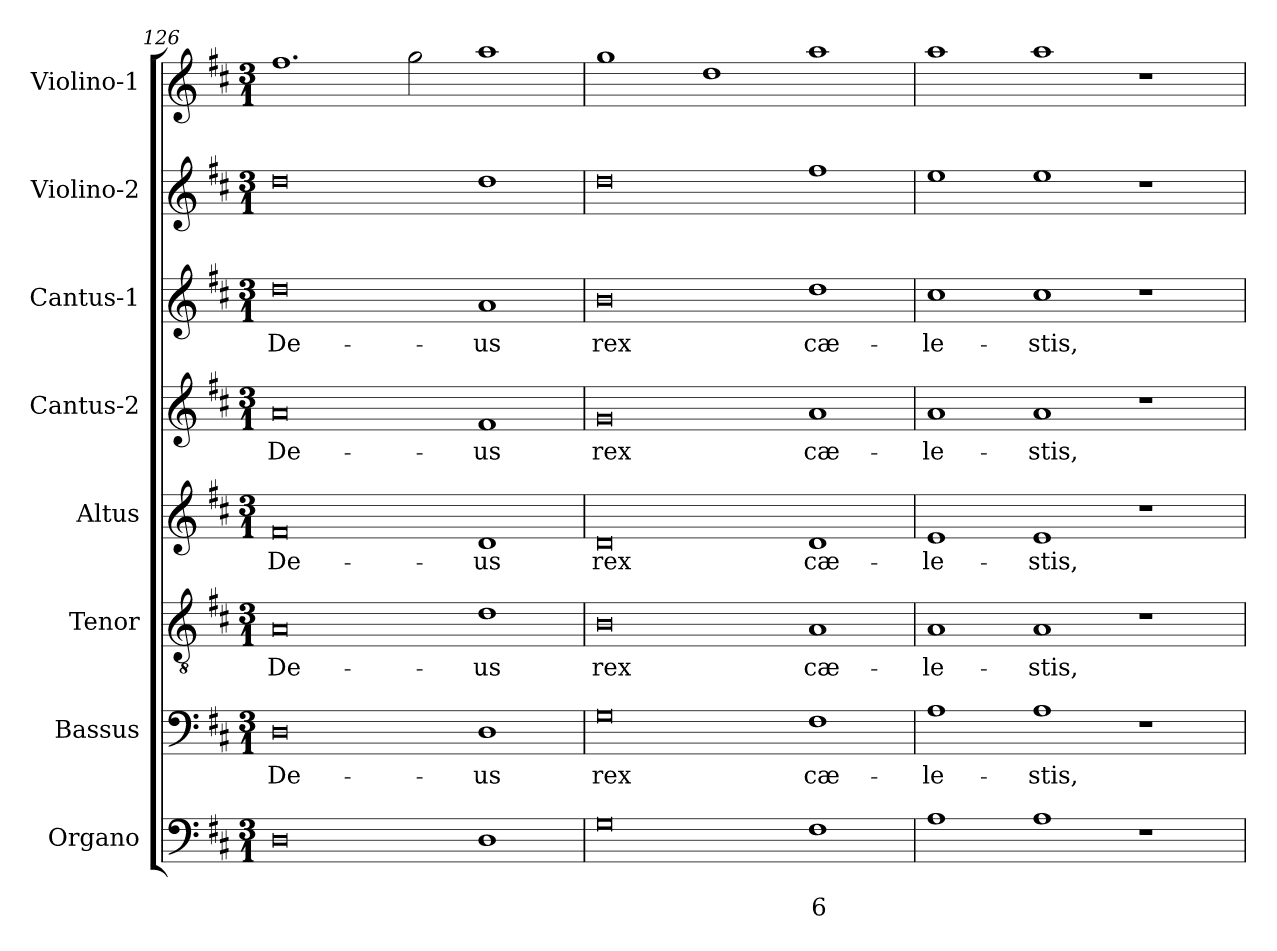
**kern	**text	**text	**kern	**text	**kern	**text	**kern	**text	**kern	**text	**kern	**text	**kern	**kern
*part8	*part8	*part8	*part7	*part7	*part6	*part6	*part5	*part5	*part4	*part4	*part3	*part3	*part2	*part1
*staff8	*staff8	*staff8	*staff7	*staff7	*staff6	*staff6	*staff5	*staff5	*staff4	*staff4	*staff3	*staff3	*staff2	*staff1
*I"Organo	*	*	*I"Bassus	*	*I"Tenor	*	*I"Altus	*	*I"Cantus-2	*	*I"Cantus-1	*	*I"Violino-2	*I"Violino-1
*I'Og	*	*	*I'B	*	*I'T	*	*I'A	*	*I'C2	*	*I'C1	*	*I'V2	*I'V1
*clefF4	*	*	*clefF4	*	*clefGv2	*	*clefG2	*	*clefG2	*	*clefG2	*	*clefG2	*clefG2
*k[f#c#]	*	*	*k[f#c#]	*	*k[f#c#]	*	*k[f#c#]	*	*k[f#c#]	*	*k[f#c#]	*	*k[f#c#]	*k[f#c#]
*D:	*	*	*D:	*	*D:	*	*D:	*	*D:	*	*D:	*	*D:	*D:
*M3/1	*	*	*M3/1	*	*M3/1	*	*M3/1	*	*M3/1	*	*M3/1	*	*M3/1	*M3/1
=126	=126	=126	=126	=126	=126	=126	=126	=126	=126	=126	=126	=126	=126	=126
!	!	!	!	!LO:LY:b	!	!	!	!	!	!	!	!	!	!
!	!	!	!	!	!	!LO:LY:b	!	!	!	!	!	!	!	!
!	!	!	!	!	!	!	!	!LO:LY:b	!	!	!	!	!	!
!	!	!	!	!	!	!	!	!	!	!LO:LY:b	!	!	!	!
!	!	!	!	!	!	!	!	!	!	!	!	!LO:LY:b	!	!
0D	.	.	0D	De-	0A	De-	0f#	De-	0a	De-	0dd	De-	0dd	1.ff#
.	.	.	.	.	.	.	.	.	.	.	.	.	.	2gg\
!	!	!	!	!LO:LY:b	!	!	!	!	!	!	!	!	!	!
!	!	!	!	!	!	!LO:LY:b	!	!	!	!	!	!	!	!
!	!	!	!	!	!	!	!	!LO:LY:b	!	!	!	!	!	!
!	!	!	!	!	!	!	!	!	!	!LO:LY:b	!	!	!	!
!	!	!	!	!	!	!	!	!	!	!	!	!LO:LY:b	!	!
1D	.	.	1D	-us	1d	-us	1d	-us	1f#	-us	1a	-us	1dd	1aa
!!LO:PB:g=z
=127	=127	=127	=127	=127	=127	=127	=127	=127	=127	=127	=127	=127	=127	=127
!	!	!	!	!LO:LY:b	!	!	!	!	!	!	!	!	!	!
!	!	!	!	!	!	!LO:LY:b	!	!	!	!	!	!	!	!
!	!	!	!	!	!	!	!	!LO:LY:b	!	!	!	!	!	!
!	!	!	!	!	!	!	!	!	!	!LO:LY:b	!	!	!	!
!	!	!	!	!	!	!	!	!	!	!	!	!LO:LY:b	!	!
0G	.	.	0G	rex	0B	rex	0d	rex	0g	rex	0b	rex	0dd	1gg
.	.	.	.	.	.	.	.	.	.	.	.	.	.	1dd
!	!	!LO:LY:b	!	!	!	!	!	!	!	!	!	!	!	!
!	!	!	!	!LO:LY:b	!	!	!	!	!	!	!	!	!	!
!	!	!	!	!	!	!LO:LY:b	!	!	!	!	!	!	!	!
!	!	!	!	!	!	!	!	!LO:LY:b	!	!	!	!	!	!
!	!	!	!	!	!	!	!	!	!	!LO:LY:b	!	!	!	!
!	!	!	!	!	!	!	!	!	!	!	!	!LO:LY:b	!	!
1F#	.	6	1F#	cæ-	1A	cæ-	1d	cæ-	1a	cæ-	1dd	cæ-	1ff#	1aa
=128	=128	=128	=128	=128	=128	=128	=128	=128	=128	=128	=128	=128	=128	=128
!	!	!	!	!LO:LY:b	!	!	!	!	!	!	!	!	!	!
!	!	!	!	!	!	!LO:LY:b	!	!	!	!	!	!	!	!
!	!	!	!	!	!	!	!	!LO:LY:b	!	!	!	!	!	!
!	!	!	!	!	!	!	!	!	!	!LO:LY:b	!	!	!	!
!	!	!	!	!	!	!	!	!	!	!	!	!LO:LY:b	!	!
1A	.	.	1A	-le-	1A	-le-	1e	-le-	1a	-le-	1cc#	-le-	1ee	1aa
!	!	!	!	!LO:LY:b	!	!	!	!	!	!	!	!	!	!
!	!	!	!	!	!	!LO:LY:b	!	!	!	!	!	!	!	!
!	!	!	!	!	!	!	!	!LO:LY:b	!	!	!	!	!	!
!	!	!	!	!	!	!	!	!	!	!LO:LY:b	!	!	!	!
!	!	!	!	!	!	!	!	!	!	!	!	!LO:LY:b	!	!
1A	.	.	1A	-stis,	1A	-stis,	1e	-stis,	1a	-stis,	1cc#	-stis,	1ee	1aa
1r	.	.	1r	.	1r	.	1r	.	1r	.	1r	.	1r	1r
=	=	=	=	=	=	=	=	=	=	=	=	=	=	=
*-	*-	*-	*-	*-	*-	*-	*-	*-	*-	*-	*-	*-	*-	*-
